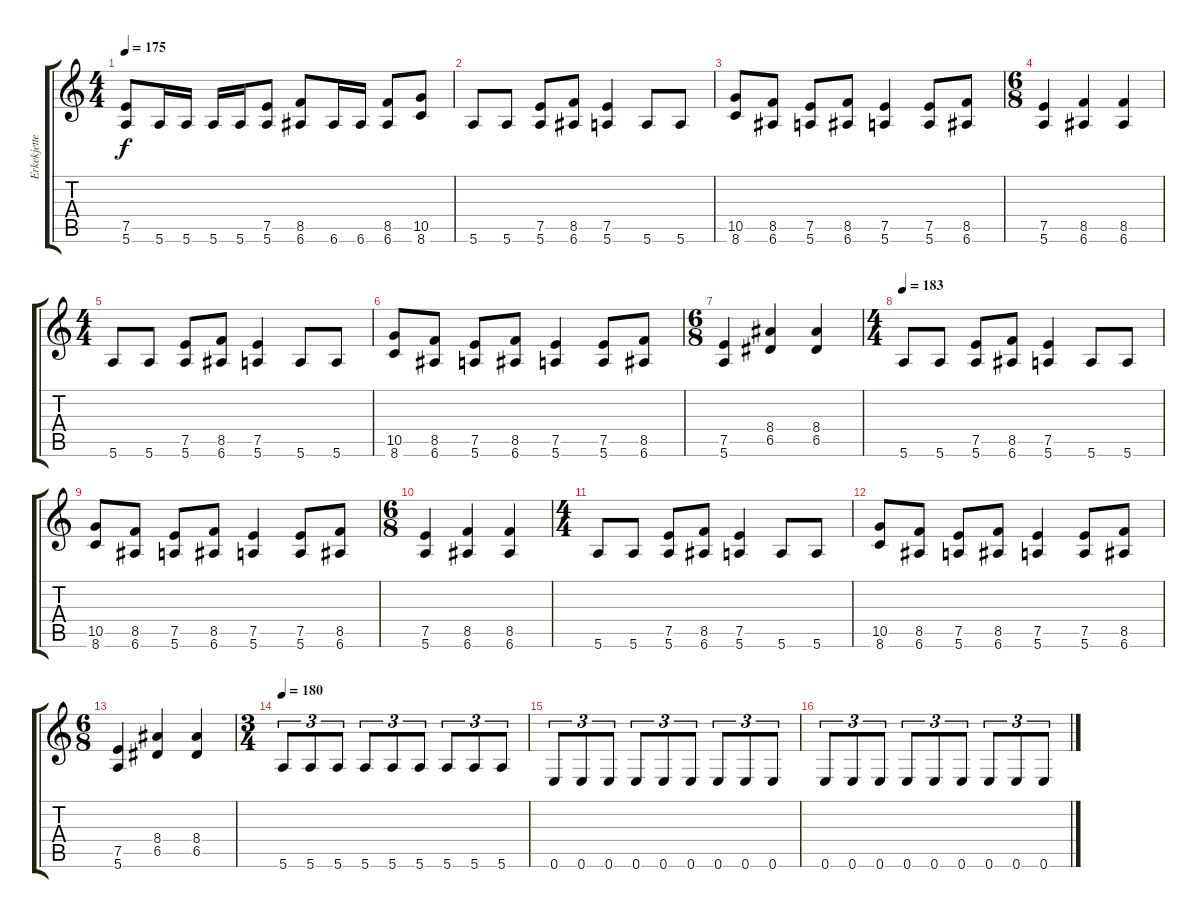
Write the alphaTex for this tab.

\track ("Erkekjetter Silenoz" "Erkekjette") {instrument distortionguitar}
\staff {score tabs}
\tuning (E4 B3 G3 D3 A2 E2) {hide}
\ts (4 4)
\tempo 175
\clef g2
\ks c
(7.5 5.6).8{dy f} 5.6.16 5.6.16 5.6.16 5.6.16 (7.5 5.6).8 (8.5 6.6).8 6.6.16 6.6.16 (8.5 6.6).8 (10.5 8.6).8 |
5.6.8 5.6.8 (7.5 5.6).8 (8.5 6.6).8 (7.5 5.6).4 5.6.8 5.6.8 |
(10.5 8.6).8 (8.5 6.6).8 (7.5 5.6).8 (8.5 6.6).8 (7.5 5.6).4 (7.5 5.6).8 (8.5 6.6).8 |
\ts (6 8)
(7.5 5.6).4 (8.5 6.6).4 (8.5 6.6).4 |
\ts (4 4)
5.6.8 5.6.8 (7.5 5.6).8 (8.5 6.6).8 (7.5 5.6).4 5.6.8 5.6.8 |
(10.5 8.6).8 (8.5 6.6).8 (7.5 5.6).8 (8.5 6.6).8 (7.5 5.6).4 (7.5 5.6).8 (8.5 6.6).8 |
\ts (6 8)
(7.5 5.6).4 (8.4 6.5).4 (8.4 6.5).4 |
\ts (4 4)
\tempo 183
5.6.8 5.6.8 (7.5 5.6).8 (8.5 6.6).8 (7.5 5.6).4 5.6.8 5.6.8 |
(10.5 8.6).8 (8.5 6.6).8 (7.5 5.6).8 (8.5 6.6).8 (7.5 5.6).4 (7.5 5.6).8 (8.5 6.6).8 |
\ts (6 8)
(7.5 5.6).4 (8.5 6.6).4 (8.5 6.6).4 |
\ts (4 4)
5.6.8 5.6.8 (7.5 5.6).8 (8.5 6.6).8 (7.5 5.6).4 5.6.8 5.6.8 |
(10.5 8.6).8 (8.5 6.6).8 (7.5 5.6).8 (8.5 6.6).8 (7.5 5.6).4 (7.5 5.6).8 (8.5 6.6).8 |
\ts (6 8)
(7.5 5.6).4 (8.4 6.5).4 (8.4 6.5).4 |
\ts (3 4)
\tempo 180
5.6.8{tu (3 2)} 5.6.8{tu (3 2)} 5.6.8{tu (3 2)} 5.6.8{tu (3 2)} 5.6.8{tu (3 2)} 5.6.8{tu (3 2)} 5.6.8{tu (3 2)} 5.6.8{tu (3 2)} 5.6.8{tu (3 2)} |
0.6.8{tu (3 2)} 0.6.8{tu (3 2)} 0.6.8{tu (3 2)} 0.6.8{tu (3 2)} 0.6.8{tu (3 2)} 0.6.8{tu (3 2)} 0.6.8{tu (3 2)} 0.6.8{tu (3 2)} 0.6.8{tu (3 2)} |
0.6.8{tu (3 2)} 0.6.8{tu (3 2)} 0.6.8{tu (3 2)} 0.6.8{tu (3 2)} 0.6.8{tu (3 2)} 0.6.8{tu (3 2)} 0.6.8{tu (3 2)} 0.6.8{tu (3 2)} 0.6.8{tu (3 2)}
